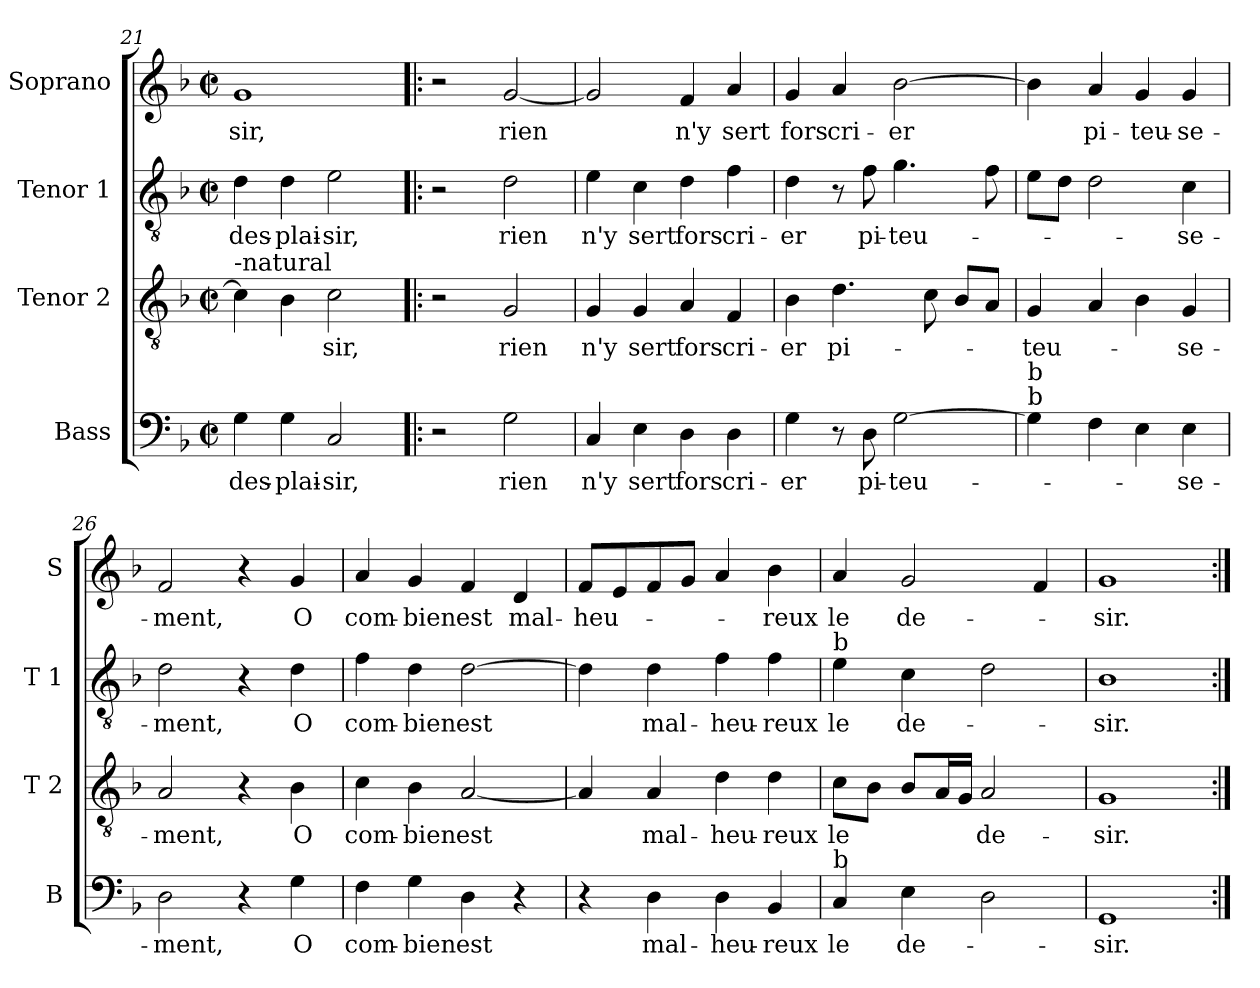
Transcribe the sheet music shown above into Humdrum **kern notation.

**kern	**text	**kern	**text	**kern	**text	**kern	**text
*part4	*part4	*part3	*part3	*part2	*part2	*part1	*part1
*staff4	*staff4	*staff3	*staff3	*staff2	*staff2	*staff1	*staff1
*I"Bass	*	*I"Tenor 2	*	*I"Tenor 1	*	*I"Soprano	*
*I'B	*	*I'T 2	*	*I'T 1	*	*I'S	*
!!LO:LB:g=z
*clefF4	*	*clefGv2	*	*clefGv2	*	*clefG2	*
*k[b-]	*	*k[b-]	*	*k[b-]	*	*k[b-]	*
*F:	*	*F:	*	*F:	*	*F:	*
*M2/2	*	*M2/2	*	*M2/2	*	*M2/2	*
*met(c|)	*	*met(c|)	*	*met(c|)	*	*met(c|)	*
=21	=21	=21	=21	=21	=21	=21	=21
!	!	!LO:TX:a:t=-natural	!	!	!	!	!
!	!LO:LY:b	!	!	!	!LO:LY:b	!	!LO:LY:b
4G\	des-	4c\]	.	4d\	des-	1g	-sir,
!	!LO:LY:b	!	!	!	!LO:LY:b	!	!
4G\	-plai-	4B-\	.	4d\	-plai-	.	.
!	!LO:LY:b	!	!LO:LY:b	!	!LO:LY:b	!	!
2C/	-sir,	2c\	-sir,	2e\	-sir,	.	.
=22!|:	=22!|:	=22!|:	=22!|:	=22!|:	=22!|:	=22!|:	=22!|:
2r	.	2r	.	2r	.	2r	.
!	!LO:LY:b	!	!LO:LY:b	!	!LO:LY:b	!	!LO:LY:b
2G\	rien	2G/	rien	2d\	rien	[2g/	rien
=23	=23	=23	=23	=23	=23	=23	=23
!	!LO:LY:b	!	!LO:LY:b	!	!LO:LY:b	!	!
4C/	n'y	4G/	n'y	4e\	n'y	2g/]	.
!	!LO:LY:b	!	!LO:LY:b	!	!LO:LY:b	!	!
4E\	sert	4G/	sert	4c\	sert	.	.
!	!LO:LY:b	!	!LO:LY:b	!	!LO:LY:b	!	!LO:LY:b
4D\	fors	4A/	fors	4d\	fors	4f/	n'y
!	!LO:LY:b	!	!LO:LY:b	!	!LO:LY:b	!	!LO:LY:b
4D\	cri-	4F/	cri-	4f\	cri-	4a/	sert
=24	=24	=24	=24	=24	=24	=24	=24
!	!LO:LY:b	!	!LO:LY:b	!	!LO:LY:b	!	!LO:LY:b
4G\	-er	4B-\	-er	4d\	-er	4g/	fors
!	!	!	!LO:LY:b	!	!	!	!LO:LY:b
8r	.	4.d\	pi-	8r	.	4a/	cri-
!	!LO:LY:b	!	!	!	!LO:LY:b	!	!
8D\	pi-	.	.	8f\	pi-	.	.
!	!LO:LY:b	!	!	!	!LO:LY:b	!	!LO:LY:b
[2G\	-teu-	.	.	4.g\	-teu-	[2b-\	-er
.	.	8c\	.	.	.	.	.
.	.	8B-/L	.	.	.	.	.
.	.	8A/J	.	8f\	.	.	.
=25	=25	=25	=25	=25	=25	=25	=25
!LO:TX:a:t=b	!	!	!	!	!	!	!
!LO:TX:a:t=b	!	!	!	!	!	!	!
!	!	!	!LO:LY:b	!	!	!	!
4G\]	.	4G/	-teu-	8e\L	.	4b-\]	.
.	.	.	.	8d\J	.	.	.
!	!	!	!	!	!	!	!LO:LY:b
4F\	.	4A/	.	2d\	.	4a/	pi-
!	!	!	!	!	!	!	!LO:LY:b
4E\	.	4B-\	.	.	.	4g/	-teu-
!	!LO:LY:b	!	!LO:LY:b	!	!LO:LY:b	!	!LO:LY:b
4E\	-se-	4G/	-se-	4c\	-se-	4g/	-se-
!!LO:PB:g=z
=26	=26	=26	=26	=26	=26	=26	=26
!	!LO:LY:b	!	!LO:LY:b	!	!LO:LY:b	!	!LO:LY:b
2D\	-ment,	2A/	-ment,	2d\	-ment,	2f/	-ment,
4r	.	4r	.	4r	.	4r	.
!	!LO:LY:b	!	!LO:LY:b	!	!LO:LY:b	!	!LO:LY:b
4G\	O	4B-\	O	4d\	O	4g/	O
=27	=27	=27	=27	=27	=27	=27	=27
!	!LO:LY:b	!	!LO:LY:b	!	!LO:LY:b	!	!LO:LY:b
4F\	com-	4c\	com-	4f\	com-	4a/	com-
!	!LO:LY:b	!	!LO:LY:b	!	!LO:LY:b	!	!LO:LY:b
4G\	-bien	4B-\	-bien	4d\	-bien	4g/	-bien
!	!LO:LY:b	!	!LO:LY:b	!	!LO:LY:b	!	!LO:LY:b
4D\	est	[2A/	est	[2d\	est	4f/	est
!	!	!	!	!	!	!	!LO:LY:b
4r	.	.	.	.	.	4d/	mal-
=28	=28	=28	=28	=28	=28	=28	=28
!	!	!	!	!	!	!	!LO:LY:b
4r	.	4A/]	.	4d\]	.	8f/L	-heu-
.	.	.	.	.	.	8e/	.
!	!LO:LY:b	!	!LO:LY:b	!	!LO:LY:b	!	!
4D\	mal-	4A/	mal-	4d\	mal-	8f/	.
.	.	.	.	.	.	8g/J	.
!	!LO:LY:b	!	!LO:LY:b	!	!LO:LY:b	!	!
4D\	-heu-	4d\	-heu-	4f\	-heu-	4a/	.
!	!LO:LY:b	!	!LO:LY:b	!	!LO:LY:b	!	!LO:LY:b
4BB-/	-reux	4d\	-reux	4f\	-reux	4b-\	-reux
=29	=29	=29	=29	=29	=29	=29	=29
!	!	!	!	!LO:TX:a:t=b	!	!	!
!LO:TX:a:t=b	!	!	!	!	!	!	!
!	!LO:LY:b	!	!LO:LY:b	!	!LO:LY:b	!	!LO:LY:b
4C/	le	8c\L	le	4e\	le	4a/	le
.	.	8B-\J	.	.	.	.	.
!	!LO:LY:b	!	!	!	!LO:LY:b	!	!LO:LY:b
4E\	de-	8B-/L	.	4c\	de-	2g/	de-
.	.	16A/L	.	.	.	.	.
.	.	16G/JJ	.	.	.	.	.
!	!	!	!LO:LY:b	!	!	!	!
2D\	.	2A/	de-	2d\	.	.	.
.	.	.	.	.	.	4f/	.
=30	=30	=30	=30	=30	=30	=30	=30
!	!LO:LY:b	!	!LO:LY:b	!	!LO:LY:b	!	!LO:LY:b
1GG	-sir.	1G	-sir.	1B-	-sir.	1g	-sir.
=:|!	=:|!	=:|!	=:|!	=:|!	=:|!	=:|!	=:|!
*-	*-	*-	*-	*-	*-	*-	*-
